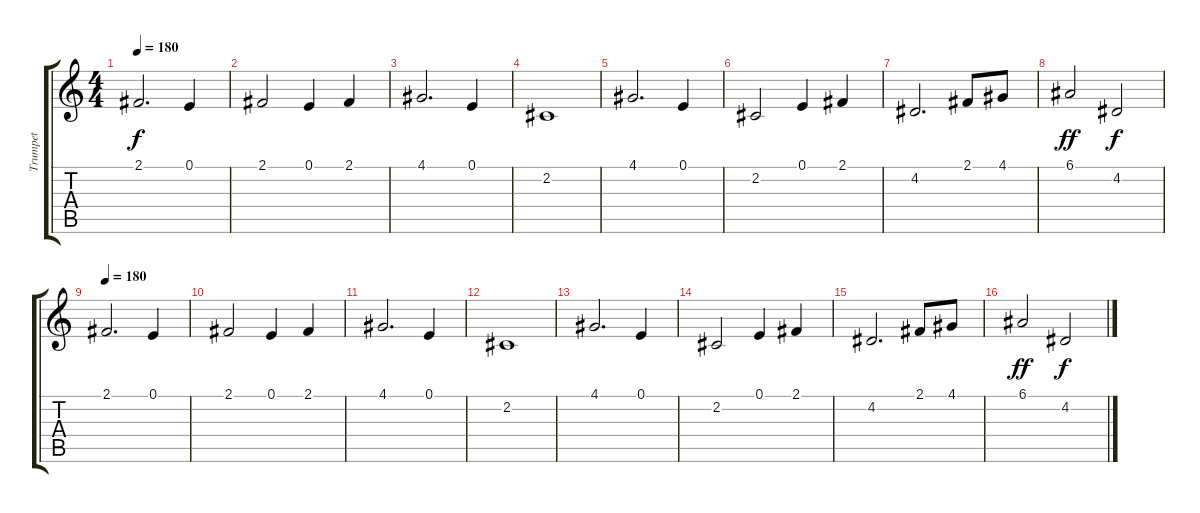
\track ("Trumpet" "Trumpet") {instrument trumpet}
\staff {score tabs}
\tuning (E4 B3 G3 D3 A2 E2) {hide}
\ts (4 4)
\tempo 180
\clef g2
\ks c
2.1.2{d dy f} 0.1.4 |
2.1.2 0.1.4 2.1.4 |
4.1.2{d} 0.1.4 |
2.2.1 |
4.1.2{d} 0.1.4 |
2.2.2 0.1.4 2.1.4 |
4.2.2{d} 2.1.8 4.1.8 |
6.1.2{dy ff} 4.2.2{dy f} |
\tempo 180
2.1.2{d} 0.1.4 |
2.1.2 0.1.4 2.1.4 |
4.1.2{d} 0.1.4 |
2.2.1 |
4.1.2{d} 0.1.4 |
2.2.2 0.1.4 2.1.4 |
4.2.2{d} 2.1.8 4.1.8 |
6.1.2{dy ff} 4.2.2{dy f}
